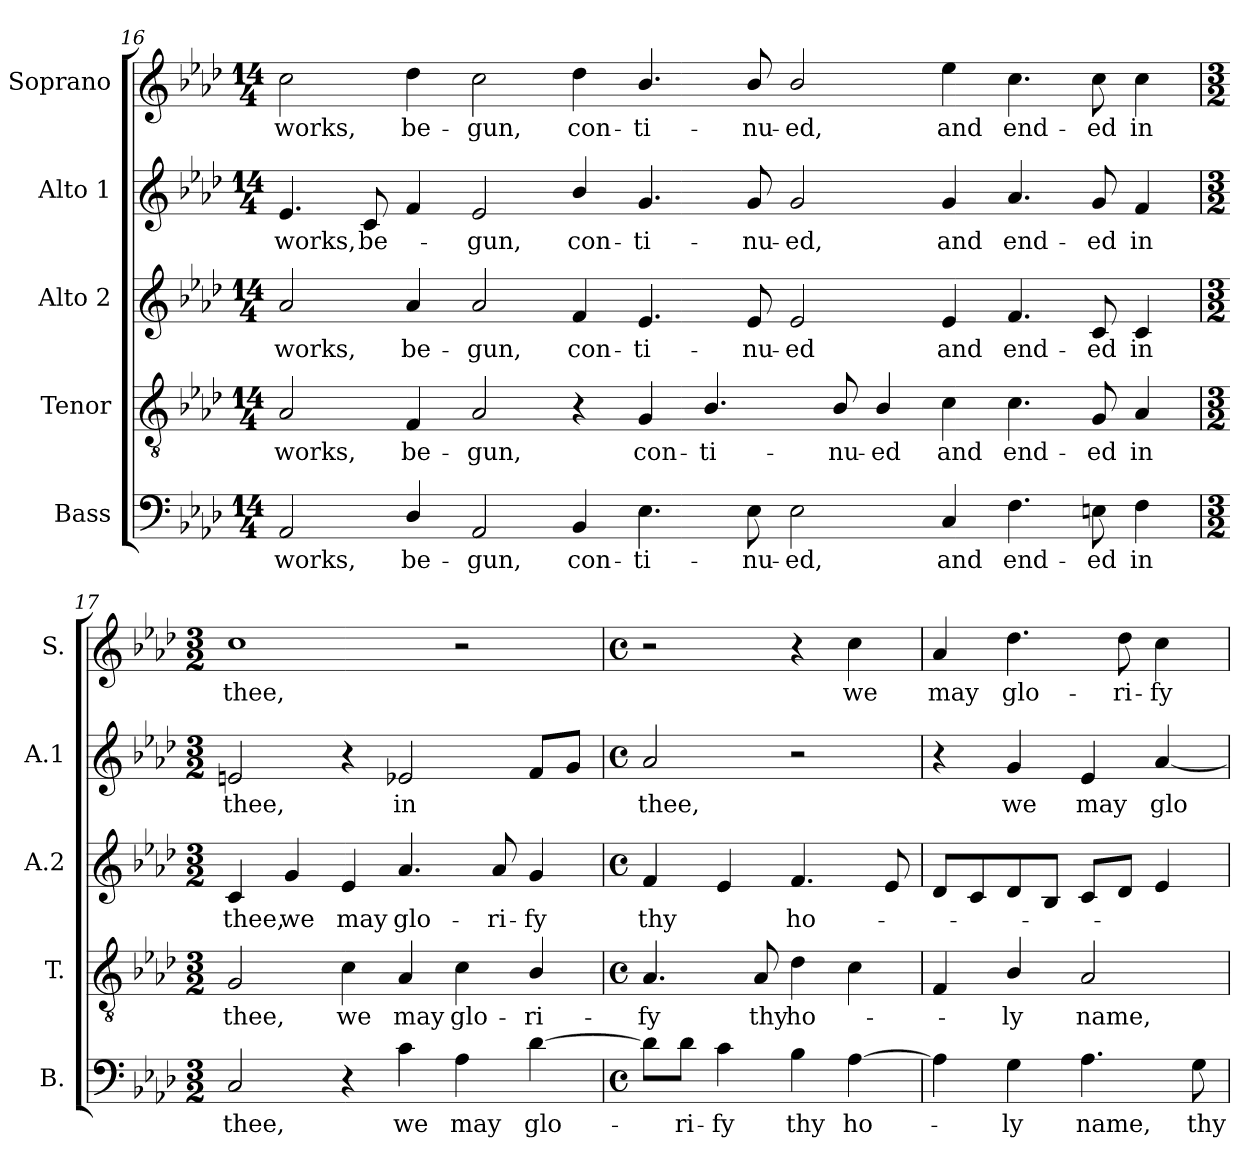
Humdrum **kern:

**kern	**text	**kern	**text	**kern	**text	**kern	**text	**kern	**text
*part5	*part5	*part4	*part4	*part3	*part3	*part2	*part2	*part1	*part1
*staff5	*staff5	*staff4	*staff4	*staff3	*staff3	*staff2	*staff2	*staff1	*staff1
*I"Bass	*	*I"Tenor	*	*I"Alto 2	*	*I"Alto 1	*	*I"Soprano	*
*I'B.	*	*I'T.	*	*I'A.2	*	*I'A.1	*	*I'S.	*
!!LO:PB:g=z
*clefF4	*	*clefGv2	*	*clefG2	*	*clefG2	*	*clefG2	*
*	*	*ITrd7c12	*	*	*	*	*	*	*
*k[b-e-a-d-]	*	*k[b-e-a-d-]	*	*k[b-e-a-d-]	*	*k[b-e-a-d-]	*	*k[b-e-a-d-]	*
*A-:	*	*A-:	*	*A-:	*	*A-:	*	*A-:	*
*M14/4	*	*M14/4	*	*M14/4	*	*M14/4	*	*M14/4	*
=16	=16	=16	=16	=16	=16	=16	=16	=16	=16
!	!LO:LY:b:color=#000000	!	!	!	!	!	!	!	!
!	!	!	!LO:LY:b:color=#000000	!	!	!	!	!	!
!	!	!	!	!	!LO:LY:b:color=#000000	!	!	!	!
!	!	!	!	!	!	!	!LO:LY:b:color=#000000	!	!
!	!	!	!	!	!	!	!	!	!LO:LY:b:color=#000000
2AA-i/	works,	2AA-i/	works,	2a-i/	works,	4.e-i/	works,	2cci\	works,
!	!	!	!	!	!	!	!LO:LY:b:color=#000000	!	!
.	.	.	.	.	.	8ci/	be-	.	.
!	!LO:LY:b:color=#000000	!	!	!	!	!	!	!	!
!	!	!	!LO:LY:b:color=#000000	!	!	!	!	!	!
!	!	!	!	!	!LO:LY:b:color=#000000	!	!	!	!
!	!	!	!	!	!	!	!	!	!LO:LY:b:color=#000000
4D-i/	be-	4FFi/	be-	4a-i/	be-	4fi/	.	4dd-i\	be-
!	!LO:LY:b:color=#000000	!	!	!	!	!	!	!	!
!	!	!	!LO:LY:b:color=#000000	!	!	!	!	!	!
!	!	!	!	!	!LO:LY:b:color=#000000	!	!	!	!
!	!	!	!	!	!	!	!LO:LY:b:color=#000000	!	!
!	!	!	!	!	!	!	!	!	!LO:LY:b:color=#000000
2AA-i/	-gun,	2AA-i/	-gun,	2a-i/	-gun,	2e-i/	-gun,	2cci\	-gun,
!	!LO:LY:b:color=#000000	!	!	!	!	!	!	!	!
!	!	!	!	!	!LO:LY:b:color=#000000	!	!	!	!
!	!	!	!	!	!	!	!LO:LY:b:color=#000000	!	!
!	!	!	!	!	!	!	!	!	!LO:LY:b:color=#000000
4BB-i/	con-	4r	.	4fi/	con-	4b-i/	con-	4dd-i\	con-
!	!LO:LY:b:color=#000000	!	!	!	!	!	!	!	!
!	!	!	!LO:LY:b:color=#000000	!	!	!	!	!	!
!	!	!	!	!	!LO:LY:b:color=#000000	!	!	!	!
!	!	!	!	!	!	!	!LO:LY:b:color=#000000	!	!
!	!	!	!	!	!	!	!	!	!LO:LY:b:color=#000000
4.E-i\	-ti-	4GGi/	con-	4.e-i/	-ti-	4.gi/	-ti-	4.b-i/	-ti-
!	!	!	!LO:LY:b:color=#000000	!	!	!	!	!	!
.	.	4.BB-i/	-ti-	.	.	.	.	.	.
!	!LO:LY:b:color=#000000	!	!	!	!	!	!	!	!
!	!	!	!	!	!LO:LY:b:color=#000000	!	!	!	!
!	!	!	!	!	!	!	!LO:LY:b:color=#000000	!	!
!	!	!	!	!	!	!	!	!	!LO:LY:b:color=#000000
8E-i\	-nu-	.	.	8e-i/	-nu-	8gi/	-nu-	8b-i/	-nu-
!	!LO:LY:b:color=#000000	!	!	!	!	!	!	!	!
!	!	!	!	!	!LO:LY:b:color=#000000	!	!	!	!
!	!	!	!	!	!	!	!LO:LY:b:color=#000000	!	!
!	!	!	!	!	!	!	!	!	!LO:LY:b:color=#000000
2E-i\	-ed,	.	.	2e-i/	-ed	2gi/	-ed,	2b-i/	-ed,
!	!	!	!LO:LY:b:color=#000000	!	!	!	!	!	!
.	.	8BB-i/	-nu-	.	.	.	.	.	.
!	!	!	!LO:LY:b:color=#000000	!	!	!	!	!	!
.	.	4BB-i/	-ed	.	.	.	.	.	.
!	!LO:LY:b:color=#000000	!	!	!	!	!	!	!	!
!	!	!	!LO:LY:b:color=#000000	!	!	!	!	!	!
!	!	!	!	!	!LO:LY:b:color=#000000	!	!	!	!
!	!	!	!	!	!	!	!LO:LY:b:color=#000000	!	!
!	!	!	!	!	!	!	!	!	!LO:LY:b:color=#000000
4Ci/	and	4Ci\	and	4e-i/	and	4gi/	and	4ee-i\	and
!	!LO:LY:b:color=#000000	!	!	!	!	!	!	!	!
!	!	!	!LO:LY:b:color=#000000	!	!	!	!	!	!
!	!	!	!	!	!LO:LY:b:color=#000000	!	!	!	!
!	!	!	!	!	!	!	!LO:LY:b:color=#000000	!	!
!	!	!	!	!	!	!	!	!	!LO:LY:b:color=#000000
4.Fi\	end-	4.Ci\	end-	4.fi/	end-	4.a-i/	end-	4.cci\	end-
!	!LO:LY:b:color=#000000	!	!	!	!	!	!	!	!
!	!	!	!LO:LY:b:color=#000000	!	!	!	!	!	!
!	!	!	!	!	!LO:LY:b:color=#000000	!	!	!	!
!	!	!	!	!	!	!	!LO:LY:b:color=#000000	!	!
!	!	!	!	!	!	!	!	!	!LO:LY:b:color=#000000
8Eni\	-ed	8GGi/	-ed	8ci/	-ed	8gi/	-ed	8cci\	-ed
!	!LO:LY:b:color=#000000	!	!	!	!	!	!	!	!
!	!	!	!LO:LY:b:color=#000000	!	!	!	!	!	!
!	!	!	!	!	!LO:LY:b:color=#000000	!	!	!	!
!	!	!	!	!	!	!	!LO:LY:b:color=#000000	!	!
!	!	!	!	!	!	!	!	!	!LO:LY:b:color=#000000
4Fi\	in	4AA-i/	in	4ci/	in	4fi/	in	4cci\	in
=17	=17	=17	=17	=17	=17	=17	=17	=17	=17
*M3/2	*	*M3/2	*	*M3/2	*	*M3/2	*	*M3/2	*
!	!LO:LY:b:color=#000000	!	!	!	!	!	!	!	!
!	!	!	!LO:LY:b:color=#000000	!	!	!	!	!	!
!	!	!	!	!	!LO:LY:b:color=#000000	!	!	!	!
!	!	!	!	!	!	!	!LO:LY:b:color=#000000	!	!
!	!	!	!	!	!	!	!	!	!LO:LY:b:color=#000000
2Ci/	thee,	2GGi/	thee,	4ci/	thee,	2eni/	thee,	1cci	thee,
!	!	!	!	!	!LO:LY:b:color=#000000	!	!	!	!
.	.	.	.	4gi/	we	.	.	.	.
!	!	!	!LO:LY:b:color=#000000	!	!	!	!	!	!
!	!	!	!	!	!LO:LY:b:color=#000000	!	!	!	!
4r	.	4Ci\	we	4e-i/	may	4r	.	.	.
!	!LO:LY:b:color=#000000	!	!	!	!	!	!	!	!
!	!	!	!LO:LY:b:color=#000000	!	!	!	!	!	!
!	!	!	!	!	!LO:LY:b:color=#000000	!	!	!	!
!	!	!	!	!	!	!	!LO:LY:b:color=#000000	!	!
4ci\	we	4AA-i/	may	4.a-i/	glo-	2e-Xi/	in	.	.
!	!LO:LY:b:color=#000000	!	!	!	!	!	!	!	!
!	!	!	!LO:LY:b:color=#000000	!	!	!	!	!	!
4A-i\	may	4Ci\	glo-	.	.	.	.	2r	.
!	!	!	!	!	!LO:LY:b:color=#000000	!	!	!	!
.	.	.	.	8a-i/	-ri-	.	.	.	.
!	!LO:LY:b:color=#000000	!	!	!	!	!	!	!	!
!	!	!	!LO:LY:b:color=#000000	!	!	!	!	!	!
!	!	!	!	!	!LO:LY:b:color=#000000	!	!	!	!
[4d-i\	glo-	4BB-i/	-ri-	4gi/	-fy	8fi/L	.	.	.
.	.	.	.	.	.	8gi/J	.	.	.
=18	=18	=18	=18	=18	=18	=18	=18	=18	=18
*M4/4	*	*M4/4	*	*M4/4	*	*M4/4	*	*M4/4	*
*met(c)	*	*met(c)	*	*met(c)	*	*met(c)	*	*met(c)	*
!	!	!	!LO:LY:b:color=#000000	!	!	!	!	!	!
!	!	!	!	!	!LO:LY:b:color=#000000	!	!	!	!
!	!	!	!	!	!	!	!LO:LY:b:color=#000000	!	!
8d-i\L]	.	4.AA-i/	-fy	4fi/	thy	2a-i/	thee,	2r	.
!	!LO:LY:b:color=#000000	!	!	!	!	!	!	!	!
8d-i\J	-ri-	.	.	.	.	.	.	.	.
!	!LO:LY:b:color=#000000	!	!	!	!	!	!	!	!
4ci\	-fy	.	.	4e-i/	.	.	.	.	.
!	!	!	!LO:LY:b:color=#000000	!	!	!	!	!	!
.	.	8AA-i/	thy	.	.	.	.	.	.
!	!LO:LY:b:color=#000000	!	!	!	!	!	!	!	!
!	!	!	!LO:LY:b:color=#000000	!	!	!	!	!	!
!	!	!	!	!	!LO:LY:b:color=#000000	!	!	!	!
4B-i\	thy	4D-i\	ho-	4.fi/	ho-	2r	.	4r	.
!	!LO:LY:b:color=#000000	!	!	!	!	!	!	!	!
!	!	!	!	!	!	!	!	!	!LO:LY:b:color=#000000
[4A-i\	ho-	4Ci\	.	.	.	.	.	4cci\	we
.	.	.	.	8e-i/	.	.	.	.	.
!!LO:LB:g=z
=19	=19	=19	=19	=19	=19	=19	=19	=19	=19
!	!	!	!	!	!	!	!	!	!LO:LY:b:color=#000000
4A-i\]	.	4FFi/	.	8d-i/L	.	4r	.	4a-i/	may
.	.	.	.	8ci/	.	.	.	.	.
!	!LO:LY:b:color=#000000	!	!	!	!	!	!	!	!
!	!	!	!LO:LY:b:color=#000000	!	!	!	!	!	!
!	!	!	!	!	!	!	!LO:LY:b:color=#000000	!	!
!	!	!	!	!	!	!	!	!	!LO:LY:b:color=#000000
4Gi\	-ly	4BB-i/	-ly	8d-i/	.	4gi/	we	4.dd-i\	glo-
.	.	.	.	8B-i/J	.	.	.	.	.
!	!LO:LY:b:color=#000000	!	!	!	!	!	!	!	!
!	!	!	!LO:LY:b:color=#000000	!	!	!	!	!	!
!	!	!	!	!	!	!	!LO:LY:b:color=#000000	!	!
4.A-i\	name,	2AA-i/	name,	8ci/L	.	4e-i/	may	.	.
!	!	!	!	!	!	!	!	!	!LO:LY:b:color=#000000
.	.	.	.	8d-i/J	.	.	.	8dd-i\	-ri-
!	!	!	!	!	!	!	!LO:LY:b:color=#000000	!	!
!	!	!	!	!	!	!	!	!	!LO:LY:b:color=#000000
.	.	.	.	4e-i/	.	[4a-i/	glo-	4cci\	-fy
!	!LO:LY:b:color=#000000	!	!	!	!	!	!	!	!
8Gi\	thy	.	.	.	.	.	.	.	.
=	=	=	=	=	=	=	=	=	=
*-	*-	*-	*-	*-	*-	*-	*-	*-	*-
